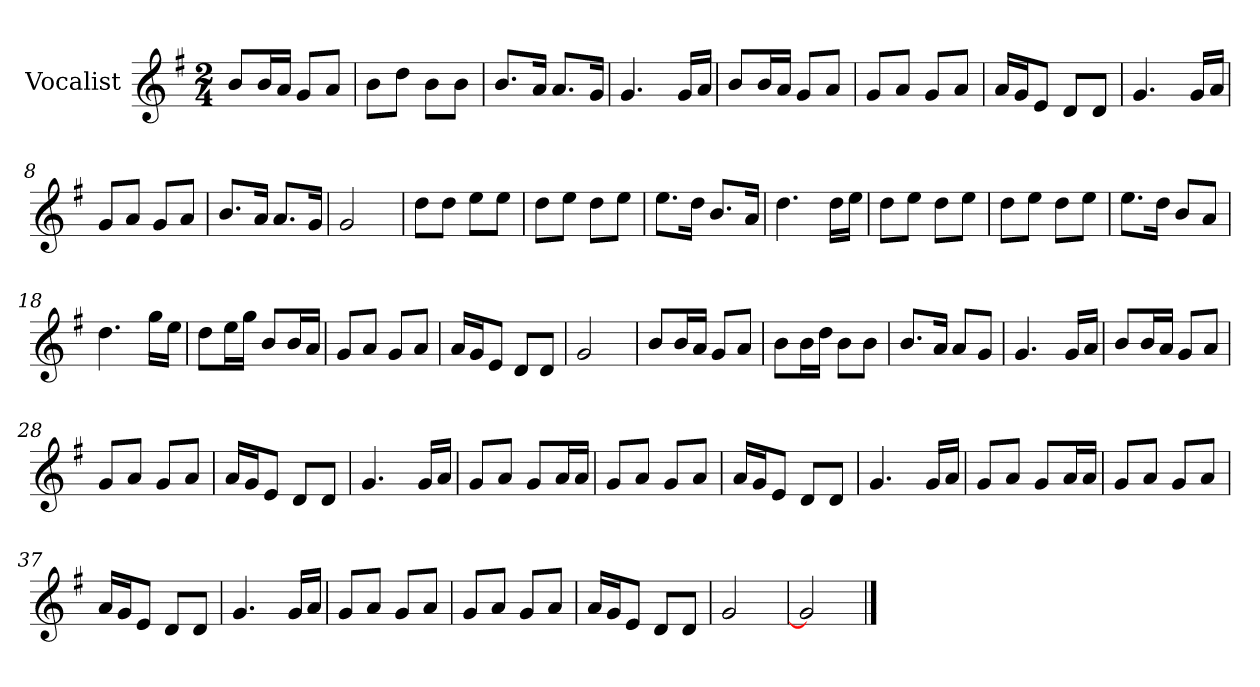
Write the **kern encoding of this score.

**kern
*part1
*staff1
*I"Vocalist
*k[f#]
*G:
*M2/4
=
8bL
16bL
16aJJ
8gL
8aJ
=1
8bL
8ddJ
8bL
8bJ
=2
8.bL
16aJk
8.aL
16gJk
=3
4.g
16gLL
16aJJ
=4
8bL
16bL
16aJJ
8gL
8aJ
=5
8gL
8aJ
8gL
8aJ
=6
16aLL
16gJ
8eJ
8dL
8dJ
=7
4.g
16gLL
16aJJ
=8
8gL
8aJ
8gL
8aJ
=9
8.bL
16aJk
8.aL
16gJk
=10
2g
=11
8ddL
8ddJ
8eeL
8eeJ
=12
8ddL
8eeJ
8ddL
8eeJ
=13
8.eeL
16ddJk
8.bL
16aJk
=14
4.dd
16ddLL
16eeJJ
=15
8ddL
8eeJ
8ddL
8eeJ
=16
8ddL
8eeJ
8ddL
8eeJ
=17
8.eeL
16ddJk
8bL
8aJ
=18
4.dd
16ggLL
16eeJJ
=19
8ddL
16eeL
16ggJJ
8bL
16bL
16aJJ
=20
8gL
8aJ
8gL
8aJ
=21
16aLL
16gJ
8eJ
8dL
8dJ
=22
2g
=23
8bL
16bL
16aJJ
8gL
8aJ
=24
8bL
16bL
16ddJJ
8bL
8bJ
=25
8.bL
16aJk
8aL
8gJ
=26
4.g
16gLL
16aJJ
=27
8bL
16bL
16aJJ
8gL
8aJ
=28
8gL
8aJ
8gL
8aJ
=29
16aLL
16gJ
8eJ
8dL
8dJ
=30
4.g
16gLL
16aJJ
=31
8gL
8aJ
8gL
16aL
16aJJ
=32
8gL
8aJ
8gL
8aJ
=33
16aLL
16gJ
8eJ
8dL
8dJ
=34
4.g
16gLL
16aJJ
=35
8gL
8aJ
8gL
16aL
16aJJ
=36
8gL
8aJ
8gL
8aJ
=37
16aLL
16gJ
8eJ
8dL
8dJ
=38
4.g
16gLL
16aJJ
=39
8gL
8aJ
8gL
8aJ
=40
8gL
8aJ
8gL
8aJ
=41
16aLL
16gJ
8eJ
8dL
8dJ
=42
2g
=43
2g]
==
*-
